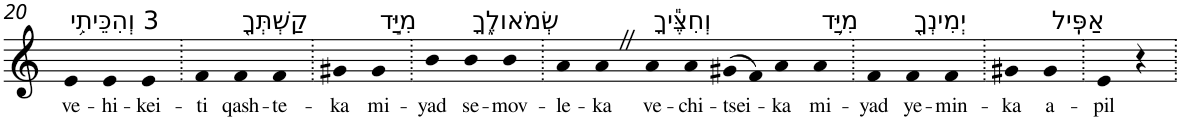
**kern	**text
*part1	*part1
*staff1	*staff1
*I"Piano	*
*I'Pno	*
!!LO:PB:g=z
*clefG2	*
*k[]	*
=20	=20
!LO:TX:a:t=3 וְהִכֵּיתִ֥י	!
!	!LO:LY:b
4e	ve-
!	!LO:LY:b
4e	-hi-
!	!LO:LY:b
4e	-kei-
=21.	=21.
!	!LO:LY:b
4f	-ti
!LO:TX:a:t=קַשְׁתְּךָ֖	!
!	!LO:LY:b
4f	qash-
!	!LO:LY:b
4f	-te-
=22.	=22.
!	!LO:LY:b
4g#X	-ka
!LO:TX:a:t=מִיַּ֣ד	!
!	!LO:LY:b
4g#	mi-
=23.	=23.
!	!LO:LY:b
4b	-yad
!LO:TX:a:t=שְׂמֹאולֶ֑ךָ	!
!	!LO:LY:b
4b	se-
!	!LO:LY:b
4b	-mov-
=24.	=24.
!	!LO:LY:b
4a	-le-
!	!LO:LY:b
4aZ	-ka
!LO:TX:a:t=וְחִצֶּ֕יךָ	!
!	!LO:LY:b
4a	ve-
!	!LO:LY:b
4a	-chi-
!	!LO:LY:b
(>8g#X	-tsei-
8f)	.
!	!LO:LY:b
4a	-ka
!LO:TX:a:t=מִיַּ֥ד	!
!	!LO:LY:b
4a	mi-
=25.	=25.
!	!LO:LY:b
4f	-yad
!LO:TX:a:t=יְמִינְךָ֖	!
!	!LO:LY:b
4f	ye-
!	!LO:LY:b
4f	-min-
=26.	=26.
!	!LO:LY:b
4g#X	-ka
!LO:TX:a:t=אַפִּֽיל	!
!	!LO:LY:b
4g#	a-
=27.	=27.
!	!LO:LY:b
4e	-pil
4r	.
=.	=.
*-	*-
